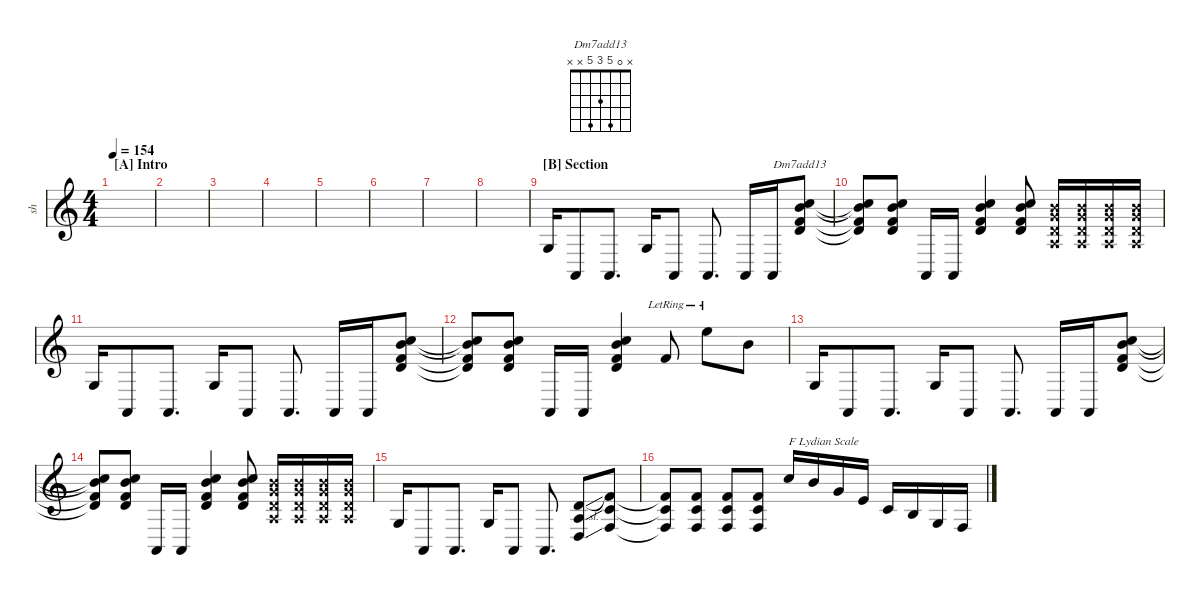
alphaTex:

\defaultSystemsLayout 4
\hideDynamics
\bracketExtendMode nobrackets
\otherSystemsTrackNameOrientation horizontal
\track ("Distortion Guitar Fish" "sh") {instrument distortionguitar}
\staff {score}
\tuning (E4 B3 G3 D3 A2 E2 A1)
\chord ("Dm7add13" x 0 5 3 5 x x) {showfingering false}
\ts (4 4)
\section ("A" "Intro")
\tempo 154
\clef g2
\ks c
|
|
|
|
|
|
|
|
\section ("B" "Section")
3.6.16{beam Up} 0.7.8{beam Up} 0.7.8{d beam Up} 3.6.16{beam Up} 0.7.8{beam Up} 0.7.8{d beam Up} 0.7{pm}.16{beam Up} 0.7{pm}.16{beam Up} (5.5 3.4 5.3 0.2).8{ch "Dm7add13" beam Up} |
(5.5{t} 3.4{t} 5.3{t} 0.2{t}).8{beam Up} (5.5 3.4 5.3 0.2).8{beam Up} 0.7{pm}.16{beam Up} 0.7{pm}.16{beam Up} (5.5 3.4 5.3 0.2).4{beam Up} (5.5 3.4 5.3 0.2).8{beam Up} (0.5{x} 0.4{x} 0.3{x} 0.2{x}).16{beam Up} (0.5{x} 0.4{x} 0.3{x} 0.2{x}).16{beam Up} (0.5{x} 0.4{x} 0.3{x} 0.2{x}).16{beam Up} (0.5{x} 0.4{x} 0.3{x} 0.2{x}).16{beam Up} |
3.6.16{beam Up} 0.7.8{beam Up} 0.7.8{d beam Up} 3.6.16{beam Up} 0.7.8{beam Up} 0.7.8{d beam Up} 0.7{pm}.16{beam Up} 0.7{pm}.16{beam Up} (5.5 3.4 5.3 0.2).8{beam Up} |
(5.5{t} 3.4{t} 5.3{t} 0.2{t}).8{beam Up} (5.5 3.4 5.3 0.2).8{beam Up} 0.7{pm}.16{beam Up} 0.7{pm}.16{beam Up} (5.5 3.4 5.3 0.2).4{beam Up} 3.4{lr}.8{beam Up} 0.1{lr}.8{beam Down} 0.2.8{beam Down} |
3.6.16{beam Up} 0.7.8{beam Up} 0.7.8{d beam Up} 3.6.16{beam Up} 0.7.8{beam Up} 0.7.8{d beam Up} 0.7{pm}.16{beam Up} 0.7{pm}.16{beam Up} (5.5 3.4 5.3 0.2).8{beam Up} |
(5.5{t} 3.4{t} 5.3{t} 0.2{t}).8{beam Up} (5.5 3.4 5.3 0.2).8{beam Up} 0.7{pm}.16{beam Up} 0.7{pm}.16{beam Up} (5.5 3.4 5.3 0.2).4{beam Up} (5.5 3.4 5.3 0.2).8{beam Up} (0.5{x} 0.4{x} 0.3{x} 0.2{x}).16{beam Up} (0.5{x} 0.4{x} 0.3{x} 0.2{x}).16{beam Up} (0.5{x} 0.4{x} 0.3{x} 0.2{x}).16{beam Up} (0.5{x} 0.4{x} 0.3{x} 0.2{x}).16{beam Up} |
3.6.16{beam Up} 0.7.8{beam Up} 0.7.8{d beam Up} 3.6.16{beam Up} 0.7.8{beam Up} 0.7.8{d beam Up} (5.7{sl} 5.6{sl} 5.5{sl}).8{beam Up} (8.7 8.6 8.5).8{beam Up} |
(8.7{t} 8.6{t} 8.5{t}).8{beam Up} (8.5 8.6 8.7).8{beam Up} (8.7 8.6 8.5).8{beam Up} (8.5 8.6 8.7).8{beam Up} 10.4.16{txt "F Lydian Scale" beam Up} 9.4.16{beam Up} 10.5.16{beam Up} 7.5.16{beam Up} 8.6.16{beam Up} 7.6.16{beam Up} 10.7.16{beam Up} 8.7.16{beam Up}
